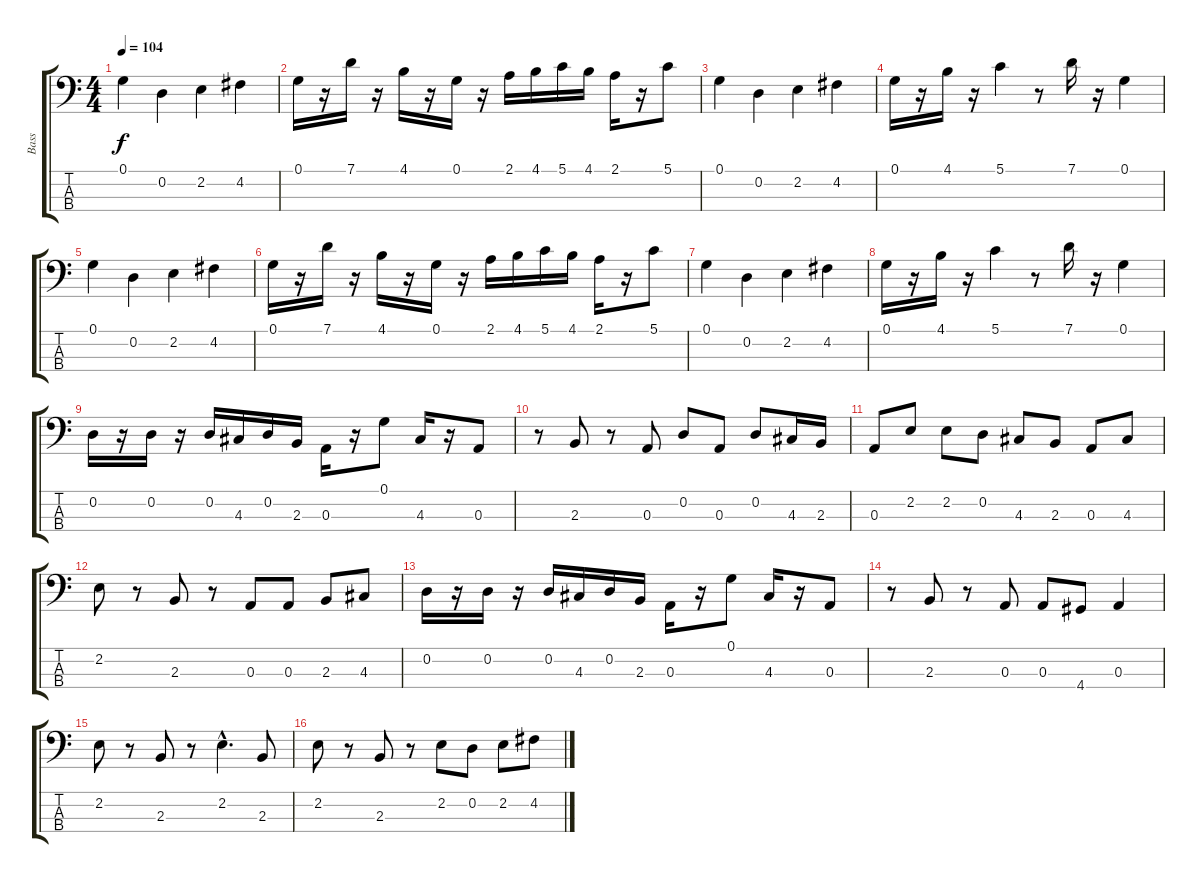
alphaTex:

\track ("Bass" "Bass") {instrument electricbassfinger}
\staff {score tabs}
\tuning (G2 D2 A1 E1) {hide}
\ts (4 4)
\tempo 104
\clef f4
\ks c
0.1.4{dy f instrument electricbassfinger} 0.2.4 2.2.4 4.2.4 |
0.1.16 r.16 7.1.16 r.16 4.1.16 r.16 0.1.16 r.16 2.1.16 4.1.16 5.1.16 4.1.16 2.1.16 r.16 5.1.8 |
0.1.4 0.2.4 2.2.4 4.2.4 |
0.1.16 r.16 4.1.16 r.16 5.1.4 r.8 7.1.16 r.16 0.1.4 |
0.1.4 0.2.4 2.2.4 4.2.4 |
0.1.16 r.16 7.1.16 r.16 4.1.16 r.16 0.1.16 r.16 2.1.16 4.1.16 5.1.16 4.1.16 2.1.16 r.16 5.1.8 |
0.1.4 0.2.4 2.2.4 4.2.4 |
0.1.16 r.16 4.1.16 r.16 5.1.4 r.8 7.1.16 r.16 0.1.4 |
0.2.16 r.16 0.2.16 r.16 0.2.16 4.3.16 0.2.16 2.3.16 0.3.16 r.16 0.1.8 4.3.16 r.16 0.3.8 |
r.8 2.3.8 r.8 0.3.8 0.2.8 0.3.8 0.2.8 4.3.16 2.3.16 |
0.3.8 2.2.8 2.2.8 0.2.8 4.3.8 2.3.8 0.3.8 4.3.8 |
2.2.8 r.8 2.3.8 r.8 0.3.8 0.3.8 2.3.8 4.3.8 |
0.2.16 r.16 0.2.16 r.16 0.2.16 4.3.16 0.2.16 2.3.16 0.3.16 r.16 0.1.8 4.3.16 r.16 0.3.8 |
r.8 2.3.8 r.8 0.3.8 0.3.8 4.4.8 0.3.4 |
2.2.8 r.8 2.3.8 r.8 2.2{hac}.4{d} 2.3.8 |
2.2.8 r.8 2.3.8 r.8 2.2.8 0.2.8 2.2.8 4.2.8
